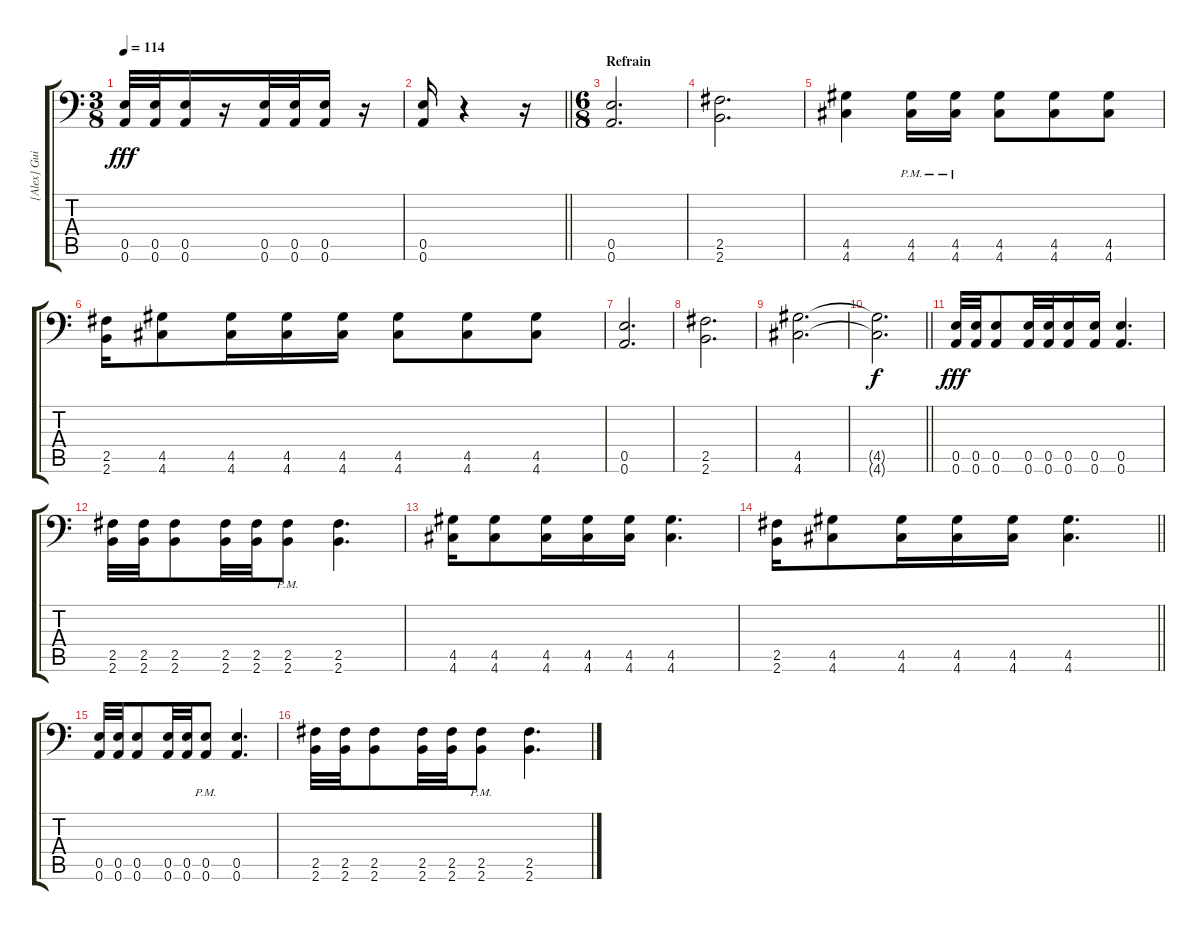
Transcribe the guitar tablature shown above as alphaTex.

\track ("[Alex] Guitar #2" "[Alex] Gui") {solo instrument distortionguitar}
\staff {score tabs}
\tuning (B3 Gb3 D3 A2 E2 A1) {hide}
\ts (3 8)
\tempo 114
\clef f4
\ks c
(0.5 0.6).32{dy fff} (0.5 0.6).32 (0.5 0.6).16 r.16 (0.5 0.6).32 (0.5 0.6).32 (0.5 0.6).16 r.16 |
\barLineRight lightlight
(0.5 0.6).16 r.4 r.16 |
\ts (6 8)
\section ("" "Refrain ")
(0.5 0.6).2{d} |
(2.5 2.6).2{d} |
(4.5 4.6).4 (4.5{pm} 4.6{pm}).16 (4.5{pm} 4.6{pm}).16 (4.5 4.6).8 (4.5 4.6).8 (4.5 4.6).8 |
(2.5 2.6).16 (4.5 4.6).8 (4.5 4.6).16 (4.5 4.6).16 (4.5 4.6).16 (4.5 4.6).8 (4.5 4.6).8 (4.5 4.6).8 |
(0.5 0.6).2{d} |
(2.5 2.6).2{d} |
(4.5 4.6).2{d} |
\barLineRight lightlight
(4.5{t} 4.6{t}).2{d dy f} |
(0.5 0.6).32{dy fff} (0.5 0.6).32 (0.5 0.6).8 (0.5 0.6).32 (0.5 0.6).32 (0.5 0.6).16 (0.5 0.6).16 (0.5 0.6).4{d} |
(2.5 2.6).32 (2.5 2.6).32 (2.5 2.6).8 (2.5 2.6).32 (2.5 2.6).32 (2.5{pm} 2.6{pm}).8 (2.5 2.6).4{d} |
(4.5 4.6).16 (4.5 4.6).8 (4.5 4.6).16 (4.5 4.6).16 (4.5 4.6).16 (4.5 4.6).4{d} |
\barLineRight lightlight
(2.5 2.6).16 (4.5 4.6).8 (4.5 4.6).16 (4.5 4.6).16 (4.5 4.6).16 (4.5 4.6).4{d} |
(0.5 0.6).32 (0.5 0.6).32 (0.5 0.6).8 (0.5 0.6).32 (0.5 0.6).32 (0.5{pm} 0.6{pm}).8 (0.5 0.6).4{d} |
(2.5 2.6).32 (2.5 2.6).32 (2.5 2.6).8 (2.5 2.6).32 (2.5 2.6).32 (2.5{pm} 2.6{pm}).8 (2.5 2.6).4{d}
